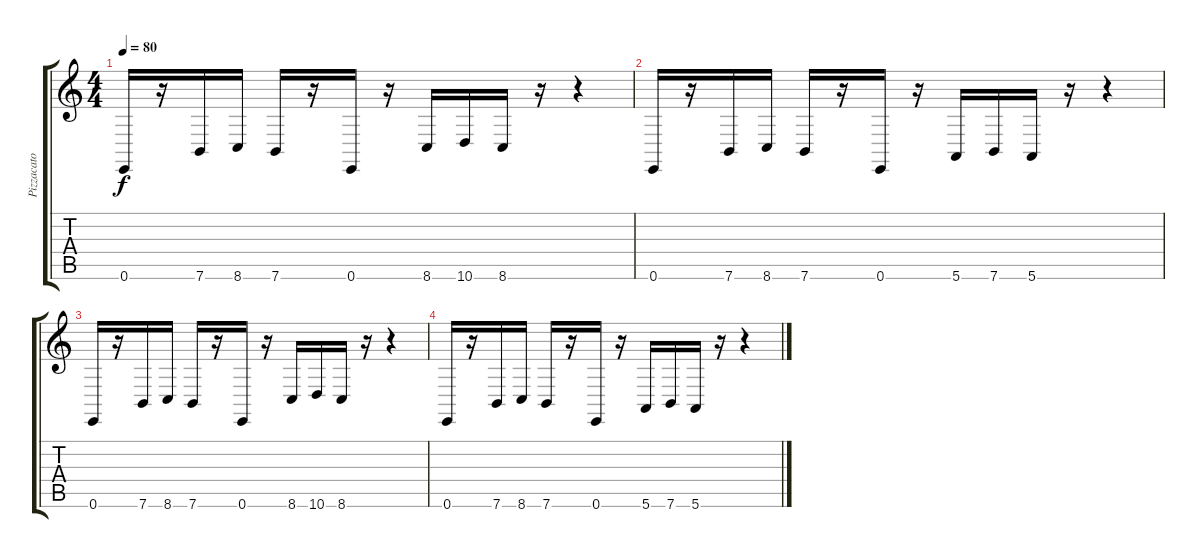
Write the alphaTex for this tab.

\track ("Pizzacato" "Pizzacato") {instrument pizzicatostrings}
\staff {score tabs}
\tuning (E4 B3 G3 D3 A2 E2) {hide}
\ts (4 4)
\tempo 80
\clef g2
\ks c
0.6.16{dy f} r.16 7.6.16 8.6.16 7.6.16 r.16 0.6.16 r.16 8.6.16 10.6.16 8.6.16 r.16 r.4 |
0.6.16 r.16 7.6.16 8.6.16 7.6.16 r.16 0.6.16 r.16 5.6.16 7.6.16 5.6.16 r.16 r.4 |
0.6.16 r.16 7.6.16 8.6.16 7.6.16 r.16 0.6.16 r.16 8.6.16 10.6.16 8.6.16 r.16 r.4 |
0.6.16 r.16 7.6.16 8.6.16 7.6.16 r.16 0.6.16 r.16 5.6.16 7.6.16 5.6.16 r.16 r.4
